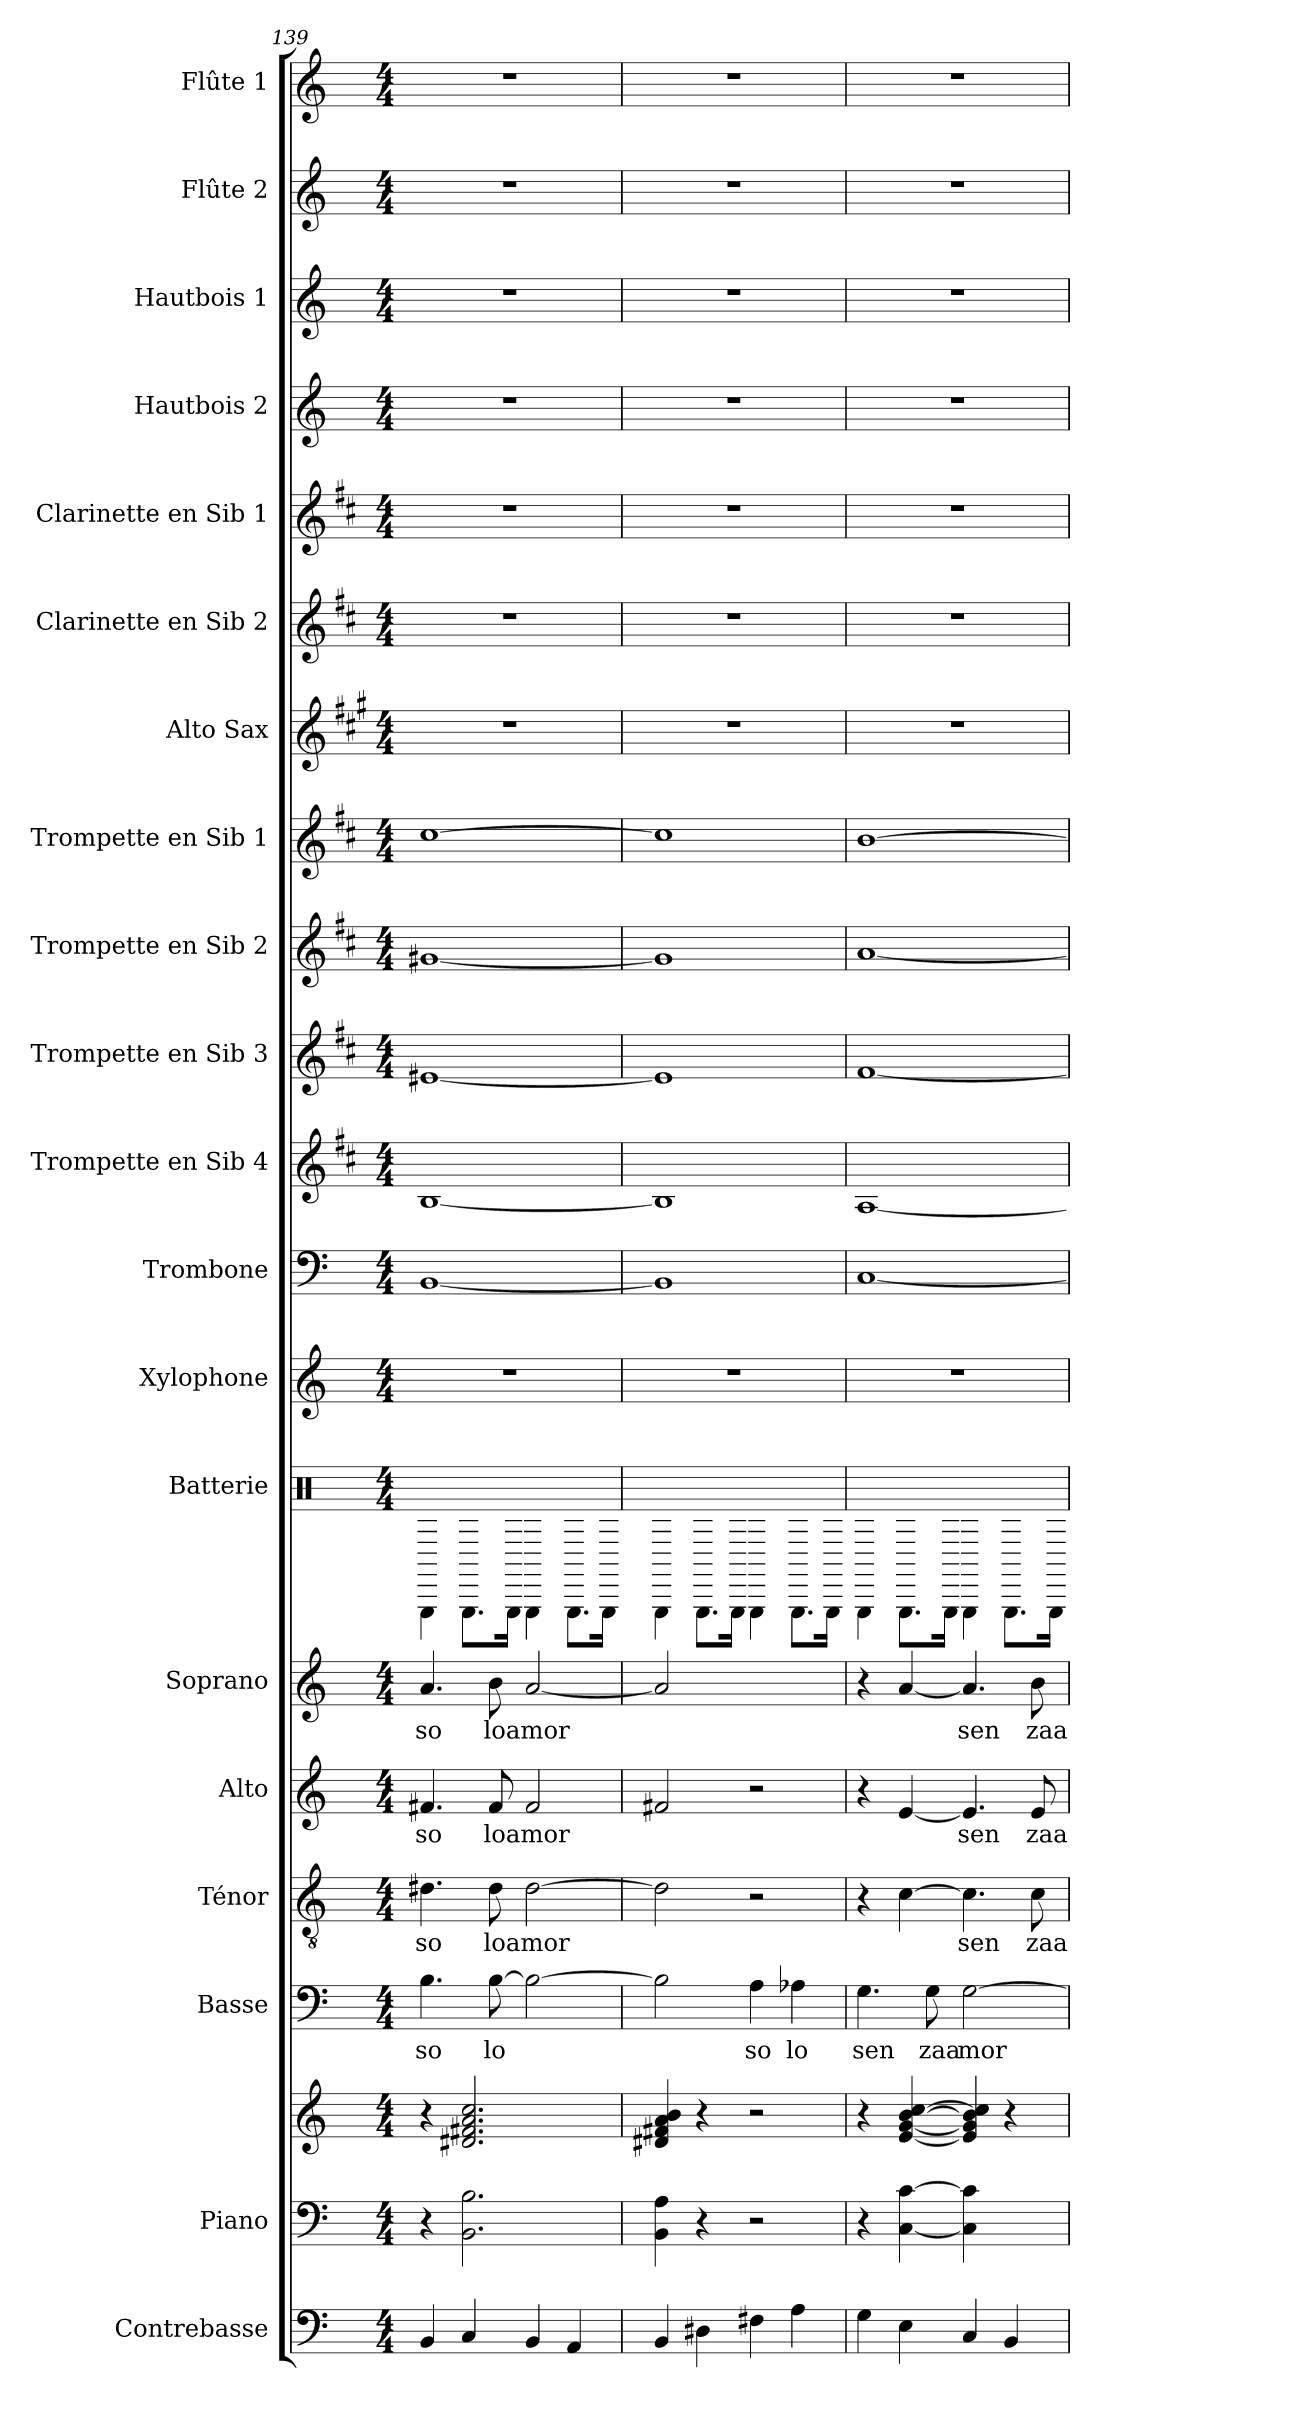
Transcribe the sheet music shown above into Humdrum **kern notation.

**kern	**kern	**kern	**kern	**text	**kern	**text	**kern	**text	**kern	**text	**kern	**kern	**kern	**kern	**kern	**kern	**kern	**kern	**kern	**kern	**kern	**kern	**kern	**kern
*part20	*part19	*part19	*part18	*part18	*part17	*part17	*part16	*part16	*part15	*part15	*part14	*part13	*part12	*part11	*part10	*part9	*part8	*part7	*part6	*part5	*part4	*part3	*part2	*part1
*staff21	*staff20	*staff19	*staff18	*staff18	*staff17	*staff17	*staff16	*staff16	*staff15	*staff15	*staff14	*staff13	*staff12	*staff11	*staff10	*staff9	*staff8	*staff7	*staff6	*staff5	*staff4	*staff3	*staff2	*staff1
*I"Contrebasse	*I"Piano	*	*I"Basse	*	*I"Ténor	*	*I"Alto	*	*I"Soprano	*	*I"Batterie	*I"Xylophone	*I"Trombone	*I"Trompette en Sib 4	*I"Trompette en Sib 3	*I"Trompette en Sib 2	*I"Trompette en Sib 1	*I"Alto Sax	*I"Clarinette en Sib 2	*I"Clarinette en Sib 1	*I"Hautbois 2	*I"Hautbois 1	*I"Flûte 2	*I"Flûte 1
*I'Cb.	*I'Pno	*	*I'Ba.	*	*I'T	*	*I'A	*	*I'S	*	*I'Batt.	*I'Xyl.	*I'Trb.	*I'Trp. (Sib) 4	*I'Trp. (Sib) 3	*I'Trp. (Sib) 2	*I'Trp. (Sib) 1	*I'A. Sx.	*I'Cl. (Sib) 2	*I'Cl. (Sib) 1	*I'Hb. 2	*I'Hb. 1	*I'Fl. 2	*I'Fl. 1
*clefF4	*clefF4	*clefG2	*clefF4	*	*clefGv2	*	*clefG2	*	*clefG2	*	*clefX	*clefG2	*clefF4	*clefG2	*clefG2	*clefG2	*clefG2	*clefG2	*clefG2	*clefG2	*clefG2	*clefG2	*clefG2	*clefG2
*ITrd7c12	*	*	*	*	*	*	*	*	*	*	*	*ITrd-7c-12	*	*ITrd1c2	*ITrd1c2	*ITrd1c2	*ITrd1c2	*ITrd5c9	*ITrd1c2	*ITrd1c2	*	*	*	*
*k[]	*k[]	*k[]	*k[]	*	*k[]	*	*k[]	*	*k[]	*	*k[]	*k[]	*k[]	*k[]	*k[]	*k[]	*k[]	*k[]	*k[]	*k[]	*k[]	*k[]	*k[]	*k[]
*C:	*C:	*C:	*C:	*	*C:	*	*C:	*	*C:	*	*C:	*C:	*C:	*C:	*C:	*C:	*C:	*C:	*C:	*C:	*C:	*C:	*C:	*C:
*M4/4	*M4/4	*M4/4	*M4/4	*	*M4/4	*	*M4/4	*	*M4/4	*	*M4/4	*M4/4	*M4/4	*M4/4	*M4/4	*M4/4	*M4/4	*M4/4	*M4/4	*M4/4	*M4/4	*M4/4	*M4/4	*M4/4
=139	=139	=139	=139	=139	=139	=139	=139	=139	=139	=139	=139	=139	=139	=139	=139	=139	=139	=139	=139	=139	=139	=139	=139	=139
!	!	!	!	!LO:LY:b	!	!	!	!	!	!	!	!	!	!	!	!	!	!	!	!	!	!	!	!
!	!	!	!	!	!	!LO:LY:b	!	!	!	!	!	!	!	!	!	!	!	!	!	!	!	!	!	!
!	!	!	!	!	!	!	!	!LO:LY:b	!	!	!	!	!	!	!	!	!	!	!	!	!	!	!	!
!	!	!	!	!	!	!	!	!	!	!LO:LY:b	!	!	!	!	!	!	!	!	!	!	!	!	!	!
4BBB/	4r	4r	4.B\	so	4.d#X\	so	4.f#X/	so	4.a/	so	4RGGG\	1r	[1BB	[1A	[1d#X	[1f#X	[1b	1r	1r	1r	1r	1r	1r	1r
4CC/	2.BB\ 2.B\	2.d#X/ 2.f#X/ 2.a/ 2.cc/	.	.	.	.	.	.	.	.	8.RGGG\L	.	.	.	.	.	.	.	.	.	.	.	.	.
!	!	!	!	!LO:LY:b	!	!	!	!	!	!	!	!	!	!	!	!	!	!	!	!	!	!	!	!
!	!	!	!	!	!	!LO:LY:b	!	!	!	!	!	!	!	!	!	!	!	!	!	!	!	!	!	!
!	!	!	!	!	!	!	!	!LO:LY:b	!	!	!	!	!	!	!	!	!	!	!	!	!	!	!	!
!	!	!	!	!	!	!	!	!	!	!LO:LY:b	!	!	!	!	!	!	!	!	!	!	!	!	!	!
.	.	.	[8B\	lo	8d#\	loa	8f#/	loa	8b\	loa	.	.	.	.	.	.	.	.	.	.	.	.	.	.
.	.	.	.	.	.	.	.	.	.	.	16RGGG\Jk	.	.	.	.	.	.	.	.	.	.	.	.	.
!	!	!	!	!	!	!LO:LY:b	!	!	!	!	!	!	!	!	!	!	!	!	!	!	!	!	!	!
!	!	!	!	!	!	!	!	!LO:LY:b	!	!	!	!	!	!	!	!	!	!	!	!	!	!	!	!
!	!	!	!	!	!	!	!	!	!	!LO:LY:b	!	!	!	!	!	!	!	!	!	!	!	!	!	!
4BBB/	.	.	2B\_	.	[2d#\	mor	2f#/	mor	[2a/	mor	4RGGG\	.	.	.	.	.	.	.	.	.	.	.	.	.
4AAA/	.	.	.	.	.	.	.	.	.	.	8.RGGG\L	.	.	.	.	.	.	.	.	.	.	.	.	.
.	.	.	.	.	.	.	.	.	.	.	16RGGG\Jk	.	.	.	.	.	.	.	.	.	.	.	.	.
=140	=140	=140	=140	=140	=140	=140	=140	=140	=140	=140	=140	=140	=140	=140	=140	=140	=140	=140	=140	=140	=140	=140	=140	=140
4BBB/	4BB\ 4A\	4d#X/ 4f#X/ 4a/ 4b/	2B\]	.	2d#\]	.	2f#X/	.	2a/]	.	4RGGG\	1r	1BB]	1A]	1d#]	1f#]	1b]	1r	1r	1r	1r	1r	1r	1r
4DD#X\	4r	4r	.	.	.	.	.	.	.	.	8.RGGG\L	.	.	.	.	.	.	.	.	.	.	.	.	.
.	.	.	.	.	.	.	.	.	.	.	16RGGG\Jk	.	.	.	.	.	.	.	.	.	.	.	.	.
!	!	!	!	!LO:LY:b	!	!	!	!	!	!	!	!	!	!	!	!	!	!	!	!	!	!	!	!
4FF#X\	2r	2r	4A\	so	2r	.	2r	.	2ryy	.	4RGGG\	.	.	.	.	.	.	.	.	.	.	.	.	.
!	!	!	!	!LO:LY:b	!	!	!	!	!	!	!	!	!	!	!	!	!	!	!	!	!	!	!	!
4AA\	.	.	4A-X\	lo	.	.	.	.	.	.	8.RGGG\L	.	.	.	.	.	.	.	.	.	.	.	.	.
.	.	.	.	.	.	.	.	.	.	.	16RGGG\Jk	.	.	.	.	.	.	.	.	.	.	.	.	.
!!LO:LB:g=z
=141	=141	=141	=141	=141	=141	=141	=141	=141	=141	=141	=141	=141	=141	=141	=141	=141	=141	=141	=141	=141	=141	=141	=141	=141
!	!	!	!	!LO:LY:b	!	!	!	!	!	!	!	!	!	!	!	!	!	!	!	!	!	!	!	!
4GG\	4r	4r	4.G\	sen	4r	.	4r	.	4r	.	4RGGG\	1r	[1C	[1G	[1e	[1g	[1a	1r	1r	1r	1r	1r	1r	1r
4EE\	[4C\ [4c\	[4e/ [4g/ [4b/ [4cc/	.	.	[4c\	.	[4e/	.	[4a/	.	8.RGGG\L	.	.	.	.	.	.	.	.	.	.	.	.	.
!	!	!	!	!LO:LY:b	!	!	!	!	!	!	!	!	!	!	!	!	!	!	!	!	!	!	!	!
.	.	.	8G\	zaa	.	.	.	.	.	.	.	.	.	.	.	.	.	.	.	.	.	.	.	.
.	.	.	.	.	.	.	.	.	.	.	16RGGG\Jk	.	.	.	.	.	.	.	.	.	.	.	.	.
!	!	!	!	!LO:LY:b	!	!	!	!	!	!	!	!	!	!	!	!	!	!	!	!	!	!	!	!
!	!	!	!	!	!	!LO:LY:b	!	!	!	!	!	!	!	!	!	!	!	!	!	!	!	!	!	!
!	!	!	!	!	!	!	!	!LO:LY:b	!	!	!	!	!	!	!	!	!	!	!	!	!	!	!	!
!	!	!	!	!	!	!	!	!	!	!LO:LY:b	!	!	!	!	!	!	!	!	!	!	!	!	!	!
4CC/	4C\] 4c\]	4e/] 4g/] 4b/] 4cc/]	[2G\	mor	4.c\]	sen	4.e/]	sen	4.a/]	sen	4RGGG\	.	.	.	.	.	.	.	.	.	.	.	.	.
4BBB/	4ryy	4r	.	.	.	.	.	.	.	.	8.RGGG\L	.	.	.	.	.	.	.	.	.	.	.	.	.
!	!	!	!	!	!	!LO:LY:b	!	!	!	!	!	!	!	!	!	!	!	!	!	!	!	!	!	!
!	!	!	!	!	!	!	!	!LO:LY:b	!	!	!	!	!	!	!	!	!	!	!	!	!	!	!	!
!	!	!	!	!	!	!	!	!	!	!LO:LY:b	!	!	!	!	!	!	!	!	!	!	!	!	!	!
.	.	.	.	.	8c\	zaa	8e/	zaa	8b\	zaa	.	.	.	.	.	.	.	.	.	.	.	.	.	.
.	.	.	.	.	.	.	.	.	.	.	16RGGG\Jk	.	.	.	.	.	.	.	.	.	.	.	.	.
=	=	=	=	=	=	=	=	=	=	=	=	=	=	=	=	=	=	=	=	=	=	=	=	=
*-	*-	*-	*-	*-	*-	*-	*-	*-	*-	*-	*-	*-	*-	*-	*-	*-	*-	*-	*-	*-	*-	*-	*-	*-
